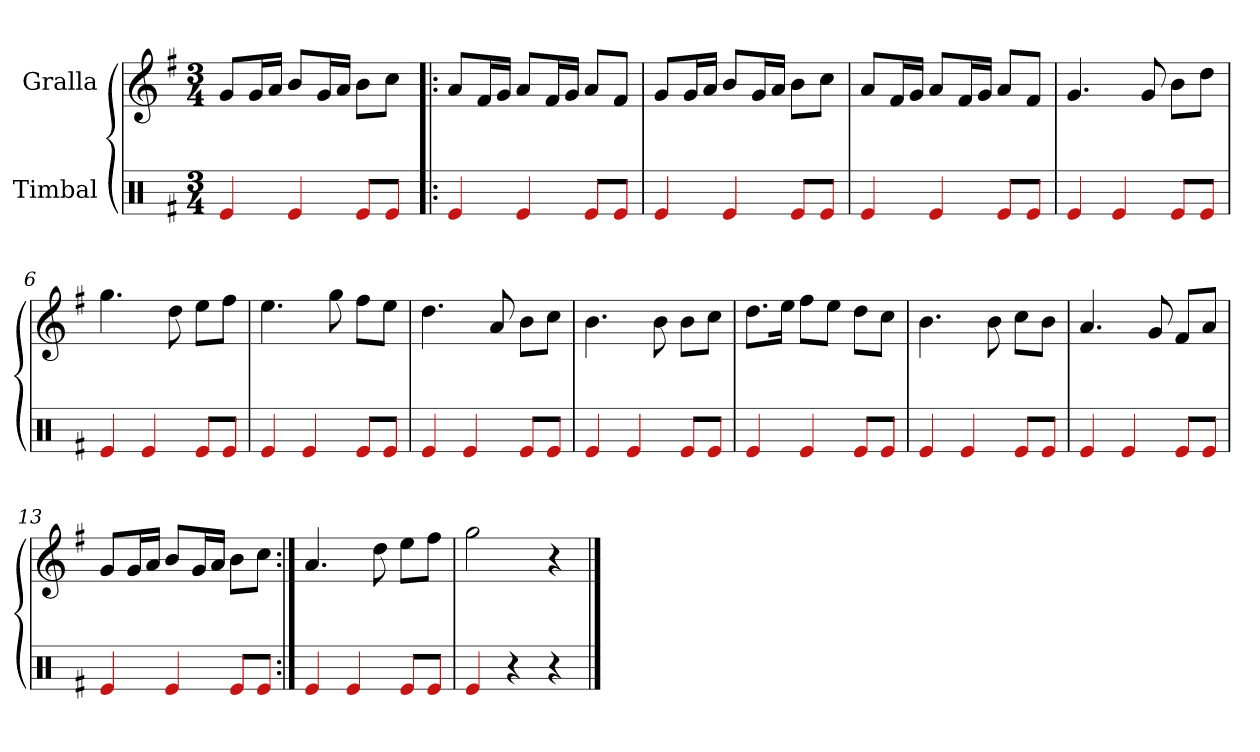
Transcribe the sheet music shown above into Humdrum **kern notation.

**kern	**kern
*part2	*part1
*staff2	*staff1
*I"Timbal	*I"Gralla
*clefX	*clefG2
*k[f#]	*k[f#]
*M3/4	*M3/4
=1	=1
4e	8g/L
.	16g/L
.	16a/JJ
4e	8b/L
.	16g/L
.	16a/JJ
8e/L	8b\L
8e/J	8cc\J
=2!|:	=2!|:
4e	8a/L
.	16f#/L
.	16g/JJ
4e	8a/L
.	16f#/L
.	16g/JJ
8e/L	8a/L
8e/J	8f#/J
=3	=3
4e	8g/L
.	16g/L
.	16a/JJ
4e	8b/L
.	16g/L
.	16a/JJ
8e/L	8b\L
8e/J	8cc\J
=4	=4
4e	8a/L
.	16f#/L
.	16g/JJ
4e	8a/L
.	16f#/L
.	16g/JJ
8e/L	8a/L
8e/J	8f#/J
=5	=5
4e	4.g
4e	.
.	8g
8e/L	8b\L
8e/J	8dd\J
=6	=6
4e	4.gg
4e	.
.	8dd
8e/L	8ee\L
8e/J	8ff#\J
=7	=7
4e	4.ee
4e	.
.	8gg
8e/L	8ff#\L
8e/J	8ee\J
=8	=8
4e	4.dd
4e	.
.	8a
8e/L	8b\L
8e/J	8cc\J
=9	=9
4e	4.b
4e	.
.	8b
8e/L	8b\L
8e/J	8cc\J
=10	=10
4e	8.dd\L
.	16ee\Jk
4e	8ff#\L
.	8ee\J
8e/L	8dd\L
8e/J	8cc\J
=11	=11
4e	4.b
4e	.
.	8b
8e/L	8cc\L
8e/J	8b\J
=12	=12
4e	4.a
4e	.
.	8g
8e/L	8f#/L
8e/J	8a/J
=13	=13
4e	8g/L
.	16g/L
.	16a/JJ
4e	8b/L
.	16g/L
.	16a/JJ
8e/L	8b\L
8e/J	8cc\J
=14:|!	=14:|!
4e	4.a
4e	.
.	8dd
8e/L	8ee\L
8e/J	8ff#\J
=15	=15
4e	2gg
4r	.
4r	4r
==	==
*-	*-
